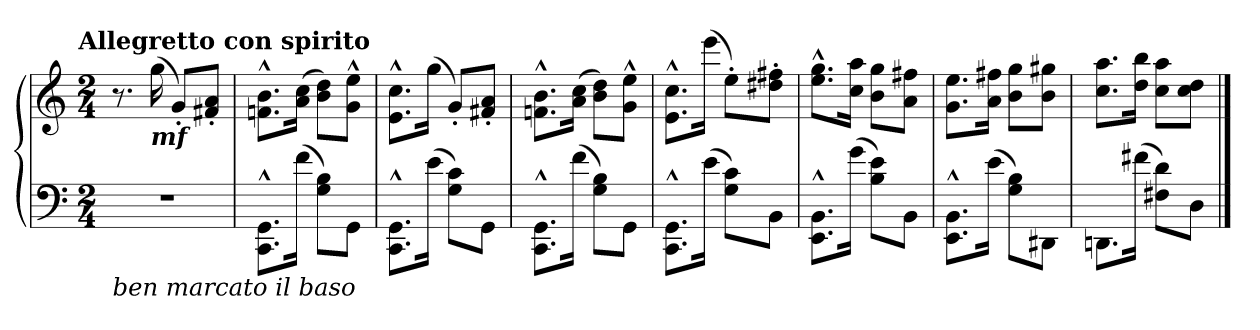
**kern	**kern
*part1	*part1
*staff2	*staff1
*clefF4	*clefG2
*k[]	*k[]
!!LO:TX:omd:t=Allegretto con spirito
*M2/4	*M2/4
*MM120	*MM120
=1	=1
!LO:TX:b:i:t=ben marcato il baso	!
2r	8.r
!	!LO:TX:b:Bi:t=mf
.	(>16gg\
.	8g'/L)
.	8f#X'/ 8a'/J
=2	=2
8.CC^^\ 8.GG^^\L	8.fn^^\ 8.b^^\L
(>16f\Jk	(>16a\ 16cc\Jk
8G\ 8B\L)	8b\ 8dd\L)
8GG\J	8g^^\ 8ee^^\J
=3	=3
8.CC^^\ 8.GG^^\L	8.e^^\ 8.cc^^\L
(>16e\Jk	(>16gg\Jk
8G\ 8c\L)	8g'/L)
8GG\J	8f#X'/ 8a'/J
=4	=4
8.CC^^\ 8.GG^^\L	8.fn^^\ 8.b^^\L
(>16f\Jk	(>16a\ 16cc\Jk
8G\ 8B\L)	8b\ 8dd\L)
8GG\J	8g^^\ 8ee^^\J
!!LO:LB:g=z
=5	=5
8.CC^^\ 8.GG^^\L	8.e^^\ 8.cc^^\L
(>16e\Jk	(>16eee\Jk
8G\ 8c\L)	8ee'\L)
8BB\J	8dd#X'\ 8ff#X'\J
=6	=6
8.EE^^\ 8.BB^^\L	8.ee^^\ 8.gg^^\L
(>16g\Jk	16cc\ 16aa\Jk
8B\ 8e\L)	8b\ 8gg\L
8BB\J	8a\ 8ff#X\J
=7	=7
8.EE^^\ 8.BB^^\L	8.g\ 8.ee\L
(>16e\Jk	16a\ 16ff#X\Jk
8G\ 8B\L)	8b\ 8gg\L
8DD#X\J	8b\ 8gg#X\J
=8	=8
8.DDn\L	8.cc\ 8.aa\L
(>16f#X\Jk	16dd\ 16bb\Jk
8F#X\ 8d\L)	8cc\ 8aa\L
8D\J	8cc\ 8dd\J
==	==
*-	*-
